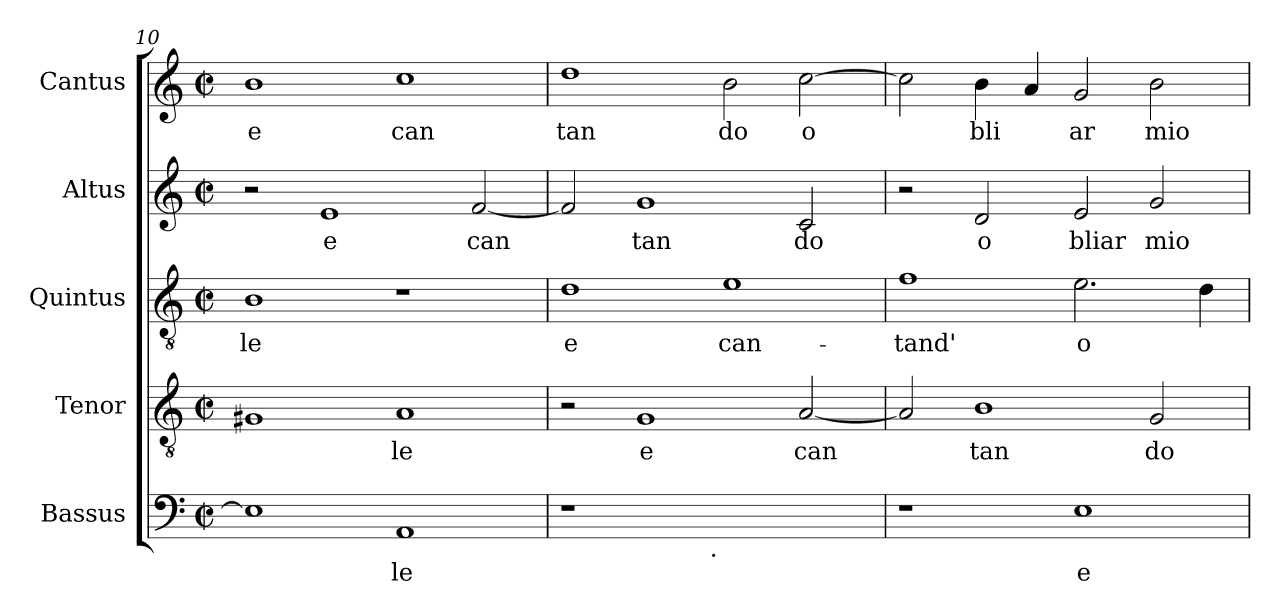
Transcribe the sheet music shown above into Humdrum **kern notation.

**kern	**text	**kern	**text	**kern	**text	**kern	**text	**kern	**text
*part5	*part5	*part4	*part4	*part3	*part3	*part2	*part2	*part1	*part1
*staff5	*staff5	*staff4	*staff4	*staff3	*staff3	*staff2	*staff2	*staff1	*staff1
*I"Bassus	*	*I"Tenor	*	*I"Quintus	*	*I"Altus	*	*I"Cantus	*
*clefF4	*	*clefGv2	*	*clefGv2	*	*clefG2	*	*clefG2	*
*k[]	*	*k[]	*	*k[]	*	*k[]	*	*k[]	*
*C:	*	*C:	*	*C:	*	*C:	*	*C:	*
*M2/2	*	*M2/2	*	*M2/2	*	*M2/2	*	*M2/2	*
*met(c|)	*	*met(c|)	*	*met(c|)	*	*met(c|)	*	*met(c|)	*
=10	=10	=10	=10	=10	=10	=10	=10	=10	=10
!	!LO:LY:b:cj	!	!LO:LY:b:cj	!	!LO:LY:b:cj	!	!	!	!LO:LY:b:cj
1E]	.	1G#	.	1B	-le	2r	.	1b	e
!	!	!	!	!	!	!	!LO:LY:b:cj	!	!
.	.	.	.	.	.	1e	e	.	.
!	!LO:LY:b:cj	!	!LO:LY:b:cj	!	!	!	!	!	!LO:LY:b:cj
1AA	le	1A	le	1r	.	.	.	1cc	can
!	!	!	!	!	!	!	!LO:LY:b:cj	!	!
.	.	.	.	.	.	[<2f/	can	.	.
=11	=11	=11	=11	=11	=11	=11	=11	=11	=11
!	!	!	!	!	!LO:LY:b:cj	!	!LO:LY:b:cj	!	!LO:LY:b:cj
*^	*	*	*	*	*	*	*	*	*
1r	2ryy	.	2r	.	1d	e	2f/]	.	1dd	tan
!	!	!	!	!LO:LY:b:cj	!	!	!	!LO:LY:b:cj	!	!
.	4...ryy	.	1G	e	.	.	1g	tan	.	.
!	!LO:TX:b:t=.	!	!	!	!	!	!	!	!	!
.	1ryy	.	.	.	.	.	.	.	.	.
!	!	!	!	!	!	!LO:LY:b:cj	!	!	!	!LO:LY:b:cj
1ryy	.	.	.	.	1e	can-	.	.	2b\	do
!	!	!	!	!LO:LY:b:cj	!	!	!	!LO:LY:b:cj	!	!LO:LY:b:cj
.	.	.	[<2A/	can	.	.	2c/	do	[<2cc\	o
.	32ryy	.	.	.	.	.	.	.	.	.
!!LO:PB:g=z
=12	=12	=12	=12	=12	=12	=12	=12	=12	=12	=12
!	!	!	!	!LO:LY:b:cj	!	!LO:LY:b:cj	!	!	!	!LO:LY:b:cj
*v	*v	*	*	*	*	*	*	*	*	*
1r	.	2A/]	.	1f	-tand'	2r	.	2cc\]	.
!	!	!	!LO:LY:b:cj	!	!	!	!LO:LY:b:cj	!	!LO:LY:b:cj
.	.	1B	tan	.	.	2d/	o	4b\	bli
!	!	!	!	!	!	!	!	!	!LO:LY:b:cj
.	.	.	.	.	.	.	.	4a/	.
!	!LO:LY:b:cj	!	!	!	!LO:LY:b:cj	!	!LO:LY:b:cj	!	!LO:LY:b:cj
1E	e	.	.	2.e\	o	2e/	bliar	2g/	ar
!	!	!	!LO:LY:b:cj	!	!	!	!LO:LY:b:cj	!	!LO:LY:b:cj
.	.	2G/	do	.	.	2g/	mio	2b\	mio
!	!	!	!	!	!LO:LY:b:cj	!	!	!	!
.	.	.	.	4d\	.	.	.	.	.
=	=	=	=	=	=	=	=	=	=
*-	*-	*-	*-	*-	*-	*-	*-	*-	*-
